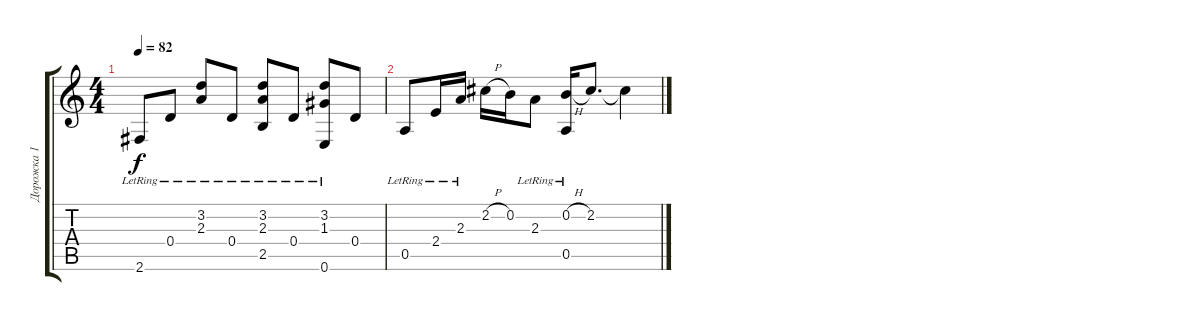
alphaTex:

\track ("Дорожка 1" "Дорожка 1") {instrument acousticguitarsteel}
\staff {score tabs}
\tuning (E4 B3 G3 D3 A2 E2) {hide}
\ts (4 4)
\tempo 82
\clef g2
\ks c
2.6{lr}.8{dy f} 0.4{lr}.8 (3.2{lr} 2.3{lr}).8 0.4{lr}.8 (3.2{lr} 2.3{lr} 2.5{lr}).8 0.4{lr}.8 (3.2{lr} 1.3{lr} 0.6{lr}).8 0.4.8 |
0.5{lr}.8 2.4{lr}.16 2.3{lr}.16 2.2{h}.16 0.2.16 2.3{lr}.8 (0.2{h} 0.5{lr}).16 2.2.8{d} 2.2{t}.4
